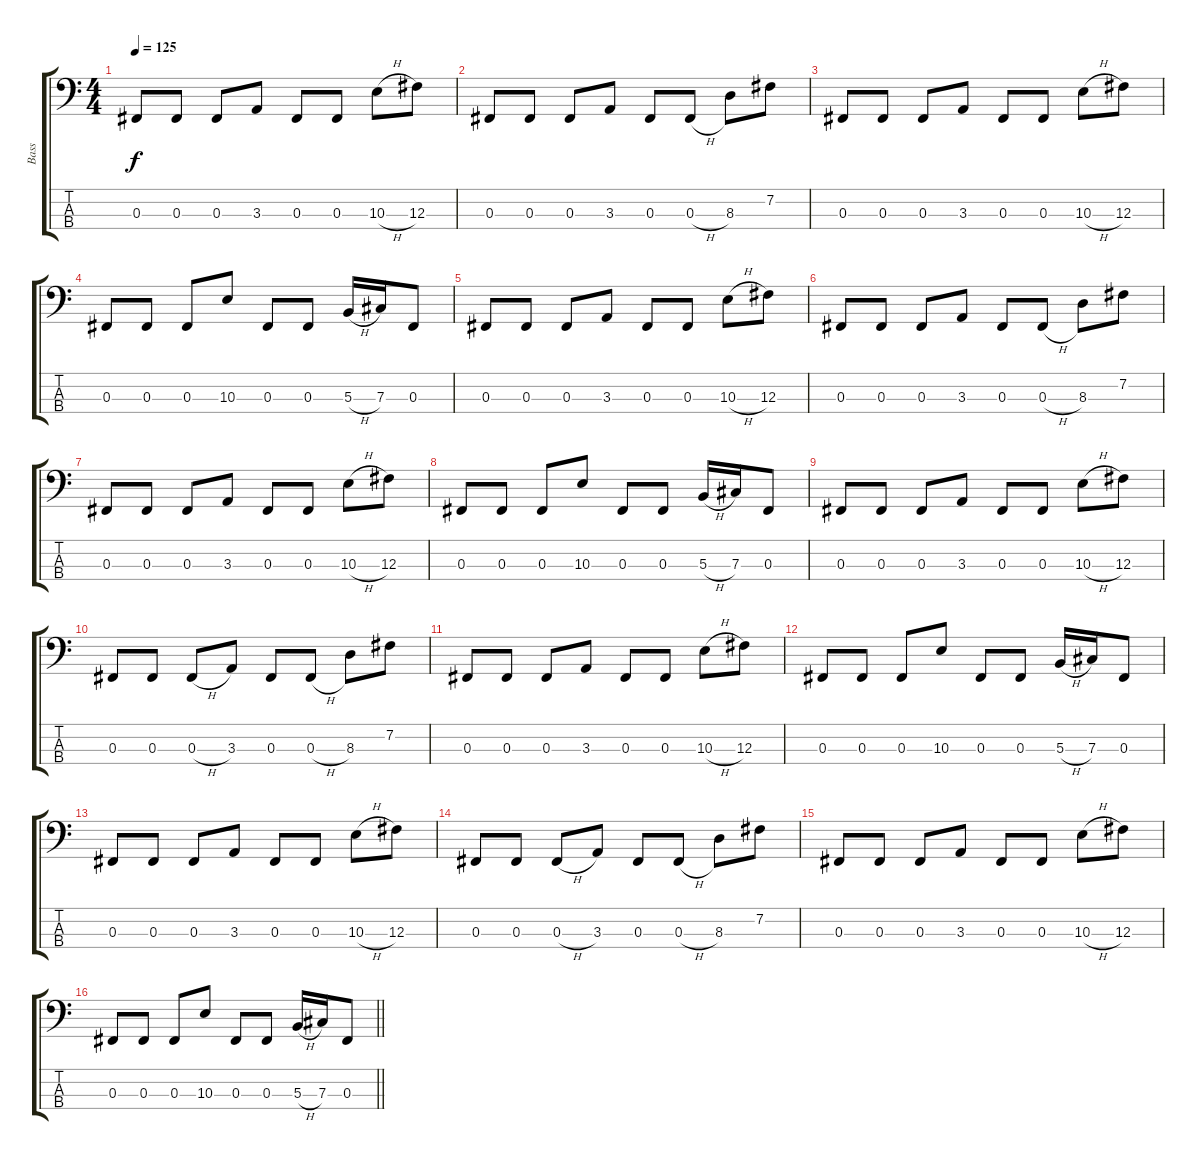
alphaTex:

\track ("Bass" "Bass") {instrument electricbassfinger}
\staff {score tabs}
\tuning (E2 B1 Gb1 B0) {hide}
\ts (4 4)
\tempo 125
\clef f4
\ks c
0.3.8{dy f} 0.3.8 0.3.8 3.3.8 0.3.8 0.3.8 10.3{h}.8 12.3.8 |
0.3.8 0.3.8 0.3.8 3.3.8 0.3.8 0.3{h}.8 8.3.8 7.2.8 |
0.3.8 0.3.8 0.3.8 3.3.8 0.3.8 0.3.8 10.3{h}.8 12.3.8 |
0.3.8 0.3.8 0.3.8 10.3.8 0.3.8 0.3.8 5.3{h}.16 7.3.16 0.3.8 |
0.3.8 0.3.8 0.3.8 3.3.8 0.3.8 0.3.8 10.3{h}.8 12.3.8 |
0.3.8 0.3.8 0.3.8 3.3.8 0.3.8 0.3{h}.8 8.3.8 7.2.8 |
0.3.8 0.3.8 0.3.8 3.3.8 0.3.8 0.3.8 10.3{h}.8 12.3.8 |
0.3.8 0.3.8 0.3.8 10.3.8 0.3.8 0.3.8 5.3{h}.16 7.3.16 0.3.8 |
0.3.8 0.3.8 0.3.8 3.3.8 0.3.8 0.3.8 10.3{h}.8 12.3.8 |
0.3.8 0.3.8 0.3{h}.8 3.3.8 0.3.8 0.3{h}.8 8.3.8 7.2.8 |
0.3.8 0.3.8 0.3.8 3.3.8 0.3.8 0.3.8 10.3{h}.8 12.3.8 |
0.3.8 0.3.8 0.3.8 10.3.8 0.3.8 0.3.8 5.3{h}.16 7.3.16 0.3.8 |
0.3.8 0.3.8 0.3.8 3.3.8 0.3.8 0.3.8 10.3{h}.8 12.3.8 |
0.3.8 0.3.8 0.3{h}.8 3.3.8 0.3.8 0.3{h}.8 8.3.8 7.2.8 |
0.3.8 0.3.8 0.3.8 3.3.8 0.3.8 0.3.8 10.3{h}.8 12.3.8 |
\barLineRight lightlight
0.3.8 0.3.8 0.3.8 10.3.8 0.3.8 0.3.8 5.3{h}.16 7.3.16 0.3.8
